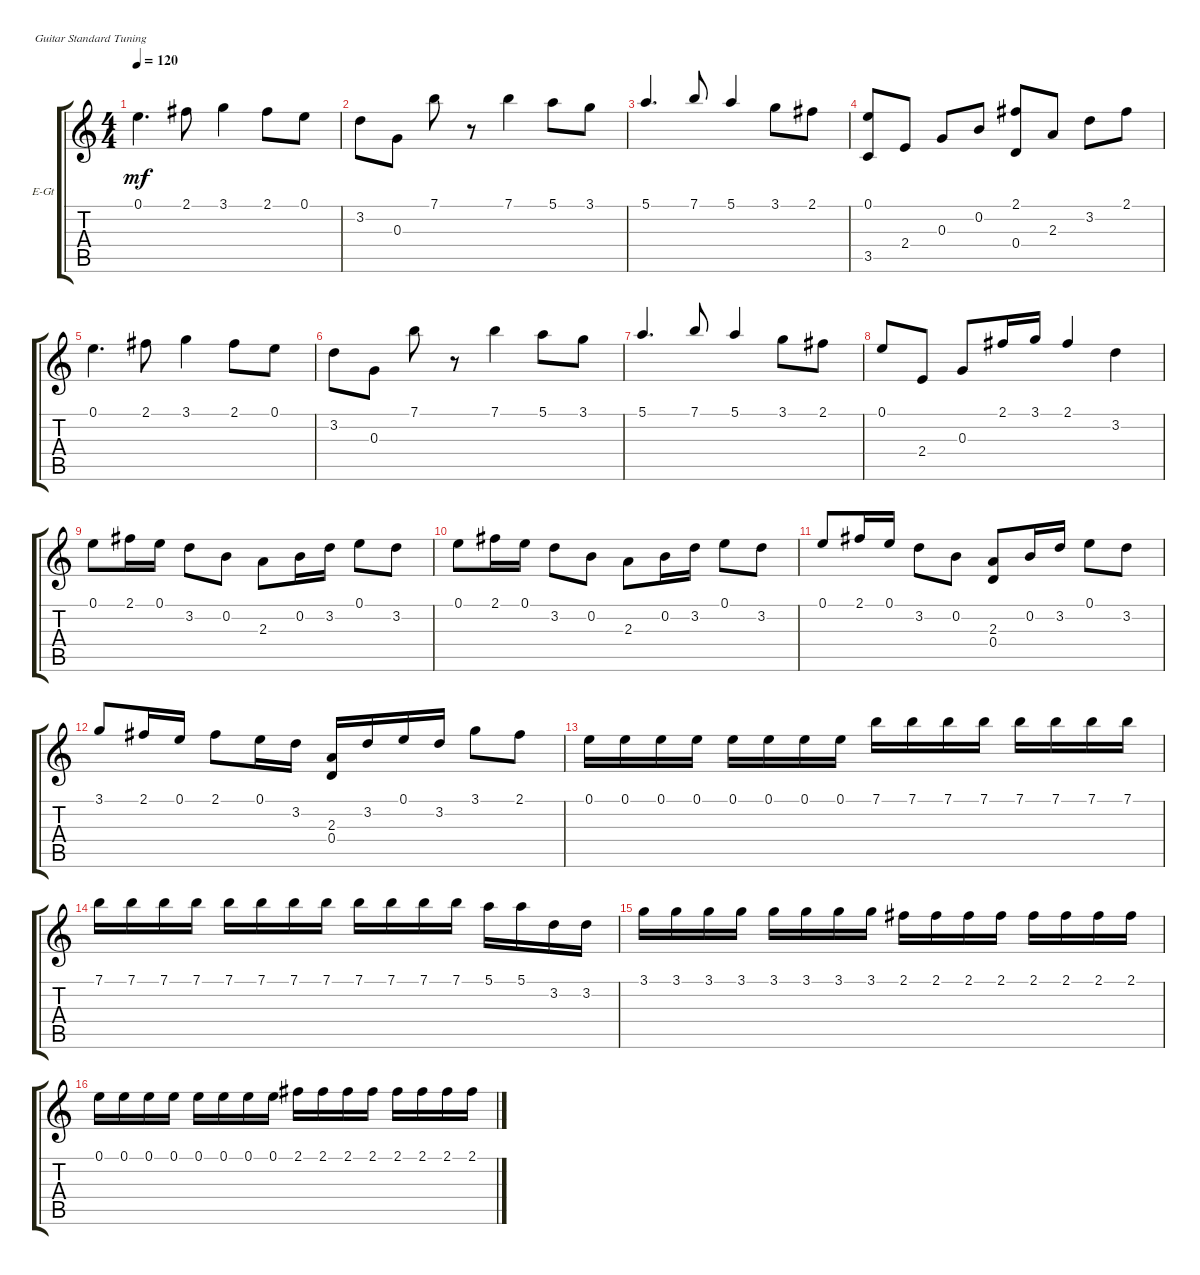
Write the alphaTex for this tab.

\defaultSystemsLayout 4
\bracketExtendMode groupsimilarinstruments
\firstSystemTrackNameOrientation horizontal
\otherSystemsTrackNameOrientation horizontal
\track ("Electric Guitar" "E-Gt") {instrument distortionguitar}
\staff {score tabs}
\tuning (E4 B3 G3 D3 A2 E2)
\ts (4 4)
\tempo 120
\clef g2
\ks c
0.1.4{d dy mf} 2.1.8 3.1.4 2.1.8 0.1.8 |
3.2.8 0.3.8 7.1.8 r.8 7.1.4 5.1.8 3.1.8 |
5.1.4{d beam invert} 7.1.8{beam invert} 5.1.4{beam invert} 3.1.8 2.1.8 |
(0.1 3.5).8 2.4.8 0.3.8 0.2.8 (2.1 0.4).8 2.3.8 3.2.8 2.1.8 |
0.1.4{d} 2.1.8 3.1.4 2.1.8 0.1.8 |
3.2.8 0.3.8 7.1.8 r.8 7.1.4 5.1.8 3.1.8 |
5.1.4{d beam invert} 7.1.8{beam invert} 5.1.4{beam invert} 3.1.8 2.1.8 |
0.1.8 2.4.8 0.3.8 2.1.16 3.1.16 2.1.4{beam invert} 3.2.4 |
0.1.8 2.1.16 0.1.16 3.2.8 0.2.8 2.3.8 0.2.16 3.2.16 0.1.8 3.2.8 |
0.1.8 2.1.16 0.1.16 3.2.8 0.2.8 2.3.8 0.2.16 3.2.16 0.1.8 3.2.8 |
0.1.8{beam invert} 2.1.16 0.1.16 3.2.8 0.2.8 (2.3 0.4).8 0.2.16 3.2.16 0.1.8 3.2.8 |
3.1.8{beam invert} 2.1.16 0.1.16 2.1.8 0.1.16 3.2.16 (2.3 0.4).16 3.2.16 0.1.16 3.2.16 3.1.8 2.1.8 |
0.1.16 0.1.16 0.1.16 0.1.16 0.1.16 0.1.16 0.1.16 0.1.16 7.1.16 7.1.16 7.1.16 7.1.16 7.1.16 7.1.16 7.1.16 7.1.16 |
7.1.16 7.1.16 7.1.16 7.1.16 7.1.16 7.1.16 7.1.16 7.1.16 7.1.16 7.1.16 7.1.16 7.1.16 5.1.16 5.1.16 3.2.16 3.2.16 |
3.1.16 3.1.16 3.1.16 3.1.16 3.1.16 3.1.16 3.1.16 3.1.16 2.1.16 2.1.16 2.1.16 2.1.16 2.1.16 2.1.16 2.1.16 2.1.16 |
0.1.16 0.1.16 0.1.16 0.1.16 0.1.16 0.1.16 0.1.16 0.1.16 2.1.16 2.1.16 2.1.16 2.1.16 2.1.16 2.1.16 2.1.16 2.1.16
